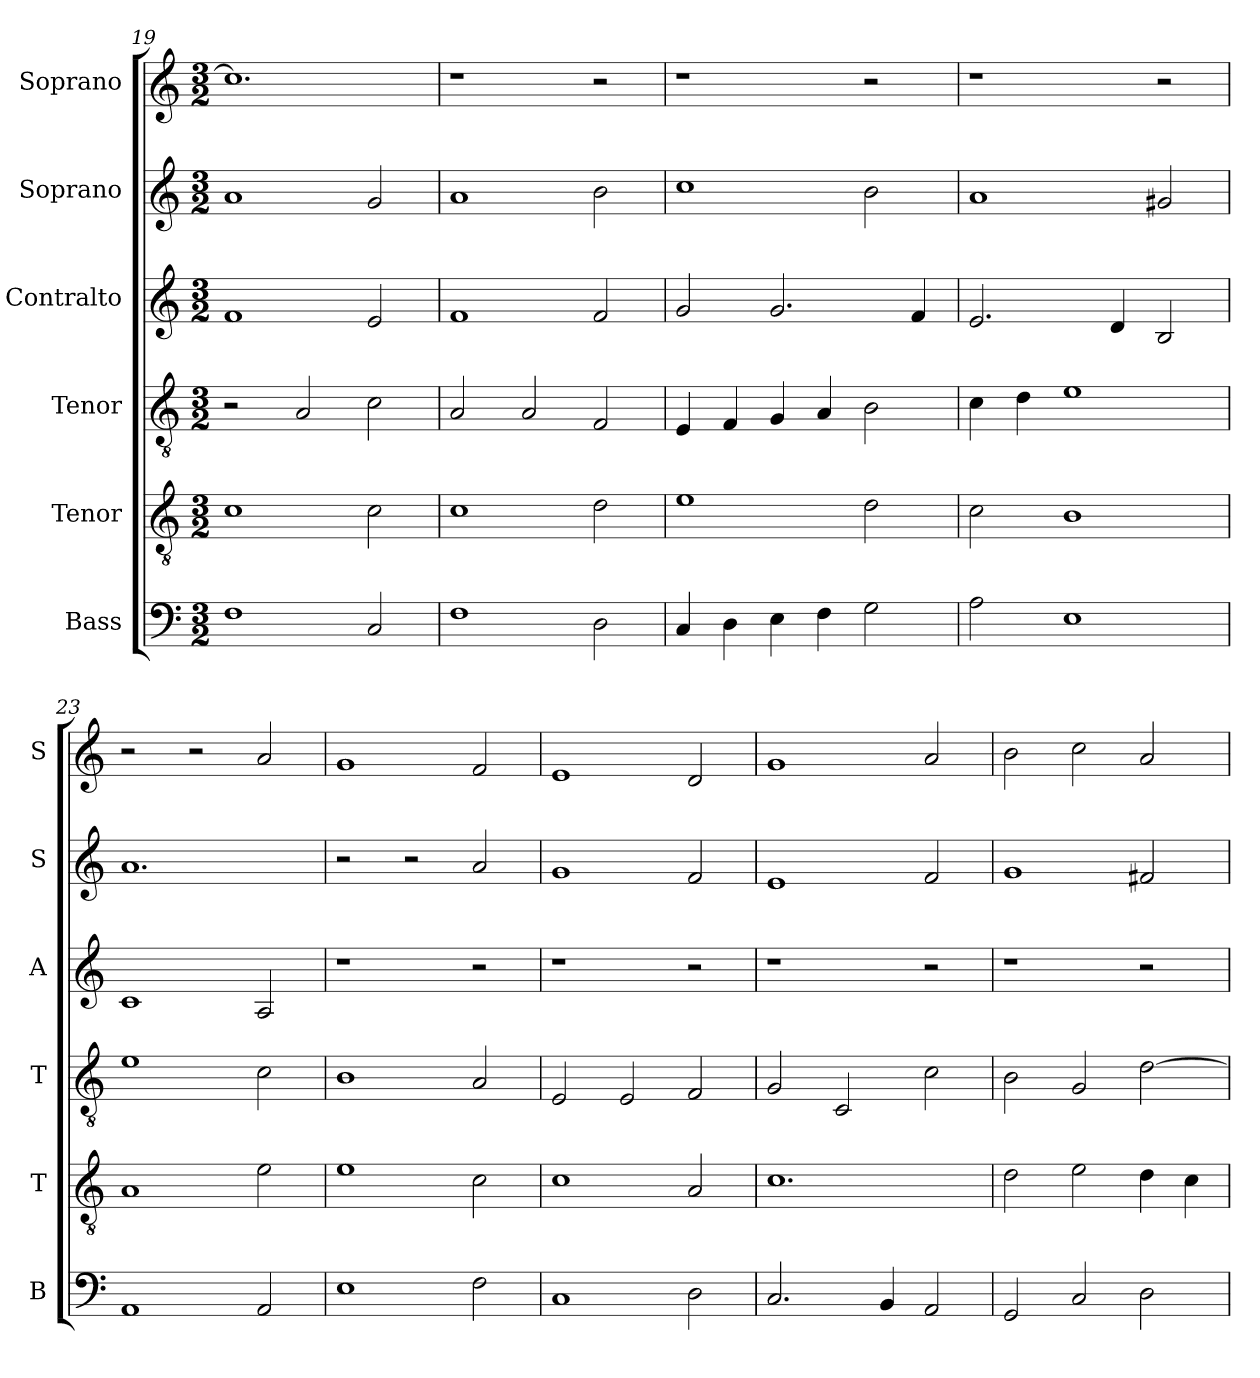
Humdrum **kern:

**kern	**kern	**kern	**kern	**kern	**kern
*part6	*part5	*part4	*part3	*part2	*part1
*staff6	*staff5	*staff4	*staff3	*staff2	*staff1
*I"Bass	*I"Tenor	*I"Tenor	*I"Contralto	*I"Soprano	*I"Soprano
*I'B	*I'T	*I'T	*I'A	*I'S	*I'S
*clefF4	*clefGv2	*clefGv2	*clefG2	*clefG2	*clefG2
*k[]	*k[]	*k[]	*k[]	*k[]	*k[]
*G:mix	*G:mix	*G:mix	*G:mix	*G:mix	*G:mix
*M3/2	*M3/2	*M3/2	*M3/2	*M3/2	*M3/2
=19	=19	=19	=19	=19	=19
1F	1c	2r	1f	1a	1.cc]
.	.	2A	.	.	.
2C	2c	2c	2e	2g	.
=20	=20	=20	=20	=20	=20
1F	1c	2A	1f	1a	1r
.	.	2A	.	.	.
2D	2d	2F	2f	2b	2r
=21	=21	=21	=21	=21	=21
4C	1e	4E	2g	1cc	1r
4D	.	4F	.	.	.
4E	.	4G	2.g	.	.
4F	.	4A	.	.	.
2G	2d	2B	.	2b	2r
.	.	.	4f	.	.
=22	=22	=22	=22	=22	=22
2A	2c	4c	2.e	1a	1r
.	.	4d	.	.	.
1E	1B	1e	.	.	.
.	.	.	4d	.	.
.	.	.	2B	2g#X	2r
=23	=23	=23	=23	=23	=23
1AA	1A	1e	1c	1.a	2r
.	.	.	.	.	2r
2AA	2e	2c	2A	.	2a
=24	=24	=24	=24	=24	=24
1E	1e	1B	1r	2r	1g
.	.	.	.	2r	.
2F	2c	2A	2r	2a	2f
=25	=25	=25	=25	=25	=25
1C	1c	2E	1r	1g	1e
.	.	2E	.	.	.
2D	2A	2F	2r	2f	2d
=26	=26	=26	=26	=26	=26
2.C	1.c	2G	1r	1e	1g
.	.	2C	.	.	.
4BB	.	.	.	.	.
2AA	.	2c	2r	2f	2a
=27	=27	=27	=27	=27	=27
2GG	2d	2B	1r	1g	2b
2C	2e	2G	.	.	2cc
2D	4d	[2d	2r	2f#X	2a
.	4c	.	.	.	.
=	=	=	=	=	=
*-	*-	*-	*-	*-	*-
